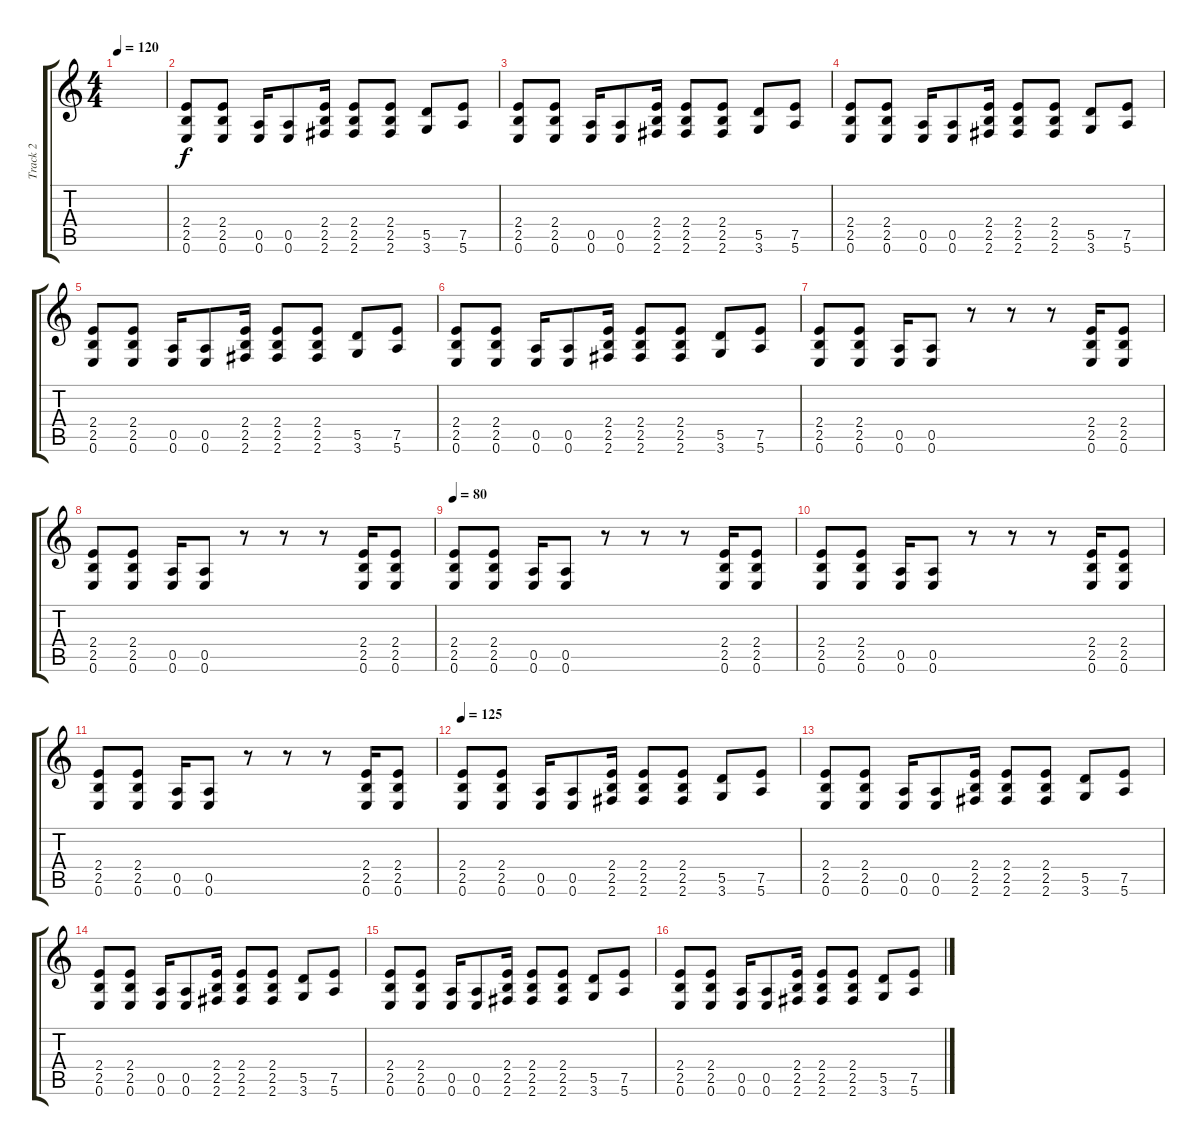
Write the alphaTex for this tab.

\track ("Track 2" "Track 2") {instrument distortionguitar}
\staff {score tabs}
\tuning (E4 B3 G3 D3 A2 E2) {hide}
\ts (4 4)
\tempo 120
\clef g2
\ks c
|
(2.4 2.5 0.6).8 (2.4 2.5 0.6).8 (0.5 0.6).16 (0.5 0.6).8 (2.4 2.5 2.6).16 (2.4 2.5 2.6).8 (2.4 2.5 2.6).8 (5.5 3.6).8 (7.5 5.6).8 |
(2.4 2.5 0.6).8 (2.4 2.5 0.6).8 (0.5 0.6).16 (0.5 0.6).8 (2.4 2.5 2.6).16 (2.4 2.5 2.6).8 (2.4 2.5 2.6).8 (5.5 3.6).8 (7.5 5.6).8 |
(2.4 2.5 0.6).8 (2.4 2.5 0.6).8 (0.5 0.6).16 (0.5 0.6).8 (2.4 2.5 2.6).16 (2.4 2.5 2.6).8 (2.4 2.5 2.6).8 (5.5 3.6).8 (7.5 5.6).8 |
(2.4 2.5 0.6).8 (2.4 2.5 0.6).8 (0.5 0.6).16 (0.5 0.6).8 (2.4 2.5 2.6).16 (2.4 2.5 2.6).8 (2.4 2.5 2.6).8 (5.5 3.6).8 (7.5 5.6).8 |
(2.4 2.5 0.6).8 (2.4 2.5 0.6).8 (0.5 0.6).16 (0.5 0.6).8 (2.4 2.5 2.6).16 (2.4 2.5 2.6).8 (2.4 2.5 2.6).8 (5.5 3.6).8 (7.5 5.6).8 |
(2.4 2.5 0.6).8 (2.4 2.5 0.6).8 (0.5 0.6).16 (0.5 0.6).8 r.8 r.8 r.8 (2.4 2.5 0.6).16 (2.4 2.5 0.6).8 |
(2.4 2.5 0.6).8 (2.4 2.5 0.6).8 (0.5 0.6).16 (0.5 0.6).8 r.8 r.8 r.8 (2.4 2.5 0.6).16 (2.4 2.5 0.6).8 |
\tempo 80
(2.4 2.5 0.6).8 (2.4 2.5 0.6).8 (0.5 0.6).16 (0.5 0.6).8 r.8 r.8 r.8 (2.4 2.5 0.6).16 (2.4 2.5 0.6).8 |
(2.4 2.5 0.6).8 (2.4 2.5 0.6).8 (0.5 0.6).16 (0.5 0.6).8 r.8 r.8 r.8 (2.4 2.5 0.6).16 (2.4 2.5 0.6).8 |
(2.4 2.5 0.6).8 (2.4 2.5 0.6).8 (0.5 0.6).16 (0.5 0.6).8 r.8 r.8 r.8 (2.4 2.5 0.6).16 (2.4 2.5 0.6).8 |
\tempo 125
(2.4 2.5 0.6).8 (2.4 2.5 0.6).8 (0.5 0.6).16 (0.5 0.6).8 (2.4 2.5 2.6).16 (2.4 2.5 2.6).8 (2.4 2.5 2.6).8 (5.5 3.6).8 (7.5 5.6).8 |
(2.4 2.5 0.6).8 (2.4 2.5 0.6).8 (0.5 0.6).16 (0.5 0.6).8 (2.4 2.5 2.6).16 (2.4 2.5 2.6).8 (2.4 2.5 2.6).8 (5.5 3.6).8 (7.5 5.6).8 |
(2.4 2.5 0.6).8 (2.4 2.5 0.6).8 (0.5 0.6).16 (0.5 0.6).8 (2.4 2.5 2.6).16 (2.4 2.5 2.6).8 (2.4 2.5 2.6).8 (5.5 3.6).8 (7.5 5.6).8 |
(2.4 2.5 0.6).8 (2.4 2.5 0.6).8 (0.5 0.6).16 (0.5 0.6).8 (2.4 2.5 2.6).16 (2.4 2.5 2.6).8 (2.4 2.5 2.6).8 (5.5 3.6).8 (7.5 5.6).8 |
(2.4 2.5 0.6).8 (2.4 2.5 0.6).8 (0.5 0.6).16 (0.5 0.6).8 (2.4 2.5 2.6).16 (2.4 2.5 2.6).8 (2.4 2.5 2.6).8 (5.5 3.6).8 (7.5 5.6).8
